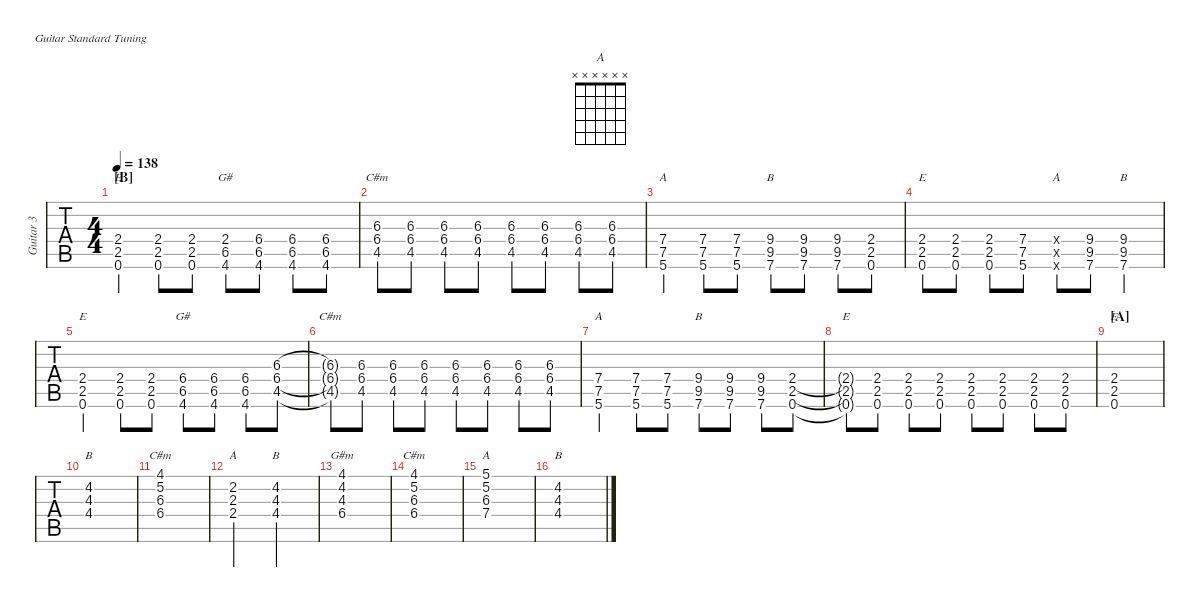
\defaultSystemsLayout 4
\hideDynamics
\bracketExtendMode nobrackets
\track ("Guitar 3" "Guitar 3") {defaultSystemsLayout 4 instrument distortionguitar}
\staff {tabs}
\tuning (E4 B3 G3 D3 A2 E2)
\chord ("C#m" x x 6 6 4 x) {firstfret 4 showdiagram false showfingering false}
\chord ("A" x x x 7 7 5) {firstfret 5 showdiagram false showfingering false}
\chord ("B" x x x 9 9 7) {firstfret 7 showdiagram false showfingering false}
\chord ("E" x x x 2 2 0) {showdiagram false showfingering false barre 2}
\chord ("B" x 4 4 4 x x) {showdiagram false showfingering false barre (4 4)}
\chord ("C#m" 4 5 6 6 x x) {firstfret 4 showdiagram false showfingering false}
\chord ("A" x 2 2 2 x x) {showdiagram false showfingering false barre (2 2)}
\chord ("G#m" 4 4 4 6 x x) {firstfret 4 showdiagram false showfingering false barre (4 4)}
\chord ("A" 5 5 6 7 x x) {firstfret 5 showdiagram false showfingering false barre 5}
\chord ("G#" x x x 2 6 4) {firstfret 2 showdiagram false showfingering false}
\chord ("A" x x x x x x)
\ts (4 4)
\section ("B" "")
\tempo 138
\clef g2
\ks c
(2.4 2.5 0.6).4{ch "E" dy mf} (2.4 2.5 0.6).8 (2.4 2.5 0.6).8 (2.4 6.5{acc #} 4.6{acc #}).8{ch "G#"} (6.4{acc #} 6.5{acc #} 4.6{acc #}).8 (6.4{acc #} 6.5{acc #} 4.6{acc #}).8 (6.4{acc #} 6.5{acc #} 4.6{acc #}).8 |
(6.3{acc #} 6.4{acc #} 4.5{acc #}).8{ch "C#m"} (6.3{acc #} 6.4{acc #} 4.5{acc #}).8 (6.3{acc #} 6.4{acc #} 4.5{acc #}).8 (6.3{acc #} 6.4{acc #} 4.5{acc #}).8 (6.3{acc #} 6.4{acc #} 4.5{acc #}).8 (6.3{acc #} 6.4{acc #} 4.5{acc #}).8 (6.3{acc #} 6.4{acc #} 4.5{acc #}).8 (6.3{acc #} 6.4{acc #} 4.5{acc #}).8 |
(7.4 7.5 5.6).4{ch "A"} (7.4 7.5 5.6).8 (7.4 7.5 5.6).8 (7.6 9.5{acc #} 9.4).8{ch "B"} (7.6 9.5{acc #} 9.4).8 (7.6 9.5{acc #} 9.4).8 (2.4 2.5 0.6).8 |
(2.4 2.5 0.6).8{ch "E"} (0.6 2.5 2.4).8 (2.4 2.5 0.6).8 (5.6 7.5 7.4).8 (0.4{x} 0.5{x} 0.6{x}).8{ch "A"} (7.6 9.5{acc #} 9.4).8 (9.4{st} 9.5{st acc #} 7.6{st}).4{ch "B"} |
(2.4 2.5 0.6).4{ch "E"} (2.4 2.5 0.6).8 (2.4 2.5 0.6).8 (6.4{acc #} 6.5{acc #} 4.6{acc #}).8{ch "G#"} (6.4{acc #} 6.5{acc #} 4.6{acc #}).8 (6.4{acc #} 6.5{acc #} 4.6{acc #}).8 (6.3{acc #} 6.4{acc #} 4.5{acc #}).8 |
(6.3{t acc #} 6.4{t acc #} 4.5{t acc #}).8{ch "C#m"} (6.3{acc #} 6.4{acc #} 4.5{acc #}).8 (6.3{acc #} 6.4{acc #} 4.5{acc #}).8 (6.3{acc #} 6.4{acc #} 4.5{acc #}).8 (6.3{acc #} 6.4{acc #} 4.5{acc #}).8 (6.3{acc #} 6.4{acc #} 4.5{acc #}).8 (6.3{acc #} 6.4{acc #} 4.5{acc #}).8 (6.3{acc #} 6.4{acc #} 4.5{acc #}).8 |
(7.4 7.5 5.6).4{ch "A"} (7.4 7.5 5.6).8 (7.4 7.5 5.6).8 (7.6 9.5{acc #} 9.4).8{ch "B"} (7.6 9.5{acc #} 9.4).8 (7.6 9.5{acc #} 9.4).8 (2.4 2.5 0.6).8 |
(2.4{t} 2.5{t} 0.6{t}).8{ch "E"} (0.6 2.5 2.4).8 (0.6 2.5 2.4).8 (0.6 2.5 2.4).8 (0.6 2.5 2.4).8 (0.6 2.5 2.4).8 (0.6 2.5 2.4).8 (0.6 2.5 2.4).8 |
\section ("A" "")
(0.6 2.5 2.4).1{ch "E" instrument electricguitarclean} |
(4.2{acc #} 4.3 4.4{acc #}).1{ch "B"} |
(4.1{acc #} 5.2 6.3{acc #} 6.4{acc #}).1{ch "C#m"} |
(2.2{acc #} 2.3 2.4).2{ch "A"} (4.4{acc #} 4.3 4.2{acc #}).2{ch "B"} |
(4.1{acc #} 4.2{acc #} 4.3 6.4{acc #}).1{ch "G#m"} |
(4.1{acc #} 5.2 6.3{acc #} 6.4{acc #}).1{ch "C#m"} |
(5.1 5.2 6.3{acc #} 7.4).1{ch "A"} |
(4.4{acc #} 4.3 4.2{acc #}).1{ch "B"}
